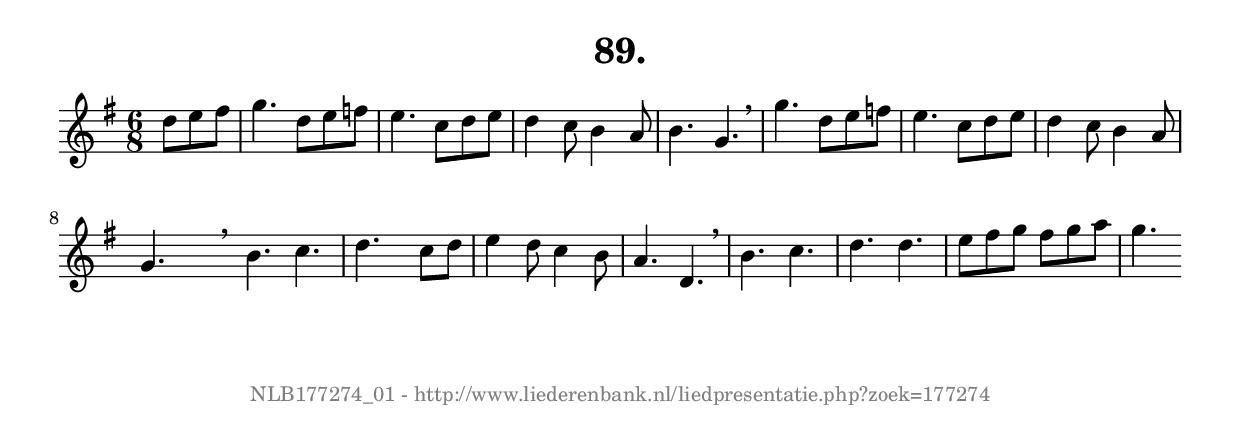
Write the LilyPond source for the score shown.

%
% produced by wce2krn 1.64 (7 June 2014)
%
\version"2.16"
#(append! paper-alist '(("long" . (cons (* 210 mm) (* 2000 mm)))))
#(set-default-paper-size "long")
sb = {\breathe}
mBreak = {\breathe }
bBreak = {\breathe }
x = {\once\override NoteHead #'style = #'cross }
gl=\glissando
itime={\override Staff.TimeSignature #'stencil = ##f }
ficta = {\once\set suggestAccidentals = ##t}
fine = {\once\override Score.RehearsalMark #'self-alignment-X = #1 \mark \markup {\italic{Fine}}}
dc = {\once\override Score.RehearsalMark #'self-alignment-X = #1 \mark \markup {\italic{D.C.}}}
dcf = {\once\override Score.RehearsalMark #'self-alignment-X = #1 \mark \markup {\italic{D.C. al Fine}}}
dcc = {\once\override Score.RehearsalMark #'self-alignment-X = #1 \mark \markup {\italic{D.C. al Coda}}}
ds = {\once\override Score.RehearsalMark #'self-alignment-X = #1 \mark \markup {\italic{D.S.}}}
dsf = {\once\override Score.RehearsalMark #'self-alignment-X = #1 \mark \markup {\italic{D.S. al Fine}}}
dsc = {\once\override Score.RehearsalMark #'self-alignment-X = #1 \mark \markup {\italic{D.S. al Coda}}}
pv = {\set Score.repeatCommands = #'((volta "1"))}
sv = {\set Score.repeatCommands = #'((volta "2"))}
tv = {\set Score.repeatCommands = #'((volta "3"))}
qv = {\set Score.repeatCommands = #'((volta "4"))}
xv = {\set Score.repeatCommands = #'((volta #f))}
\header{ tagline = ""
title = "89."
}
\score {{
\key g \major
\relative g'
{
\set melismaBusyProperties = #'()
\partial 32*12
\time 6/8
\tempo 4=120
\override Score.MetronomeMark #'transparent = ##t
\override Score.RehearsalMark #'break-visibility = #(vector #t #t #f)
d'8 e fis g4. d8 e f e4. c8 d e d4 c8 b4 a8 b4. g \sb g'4. d8 e f e4. c8 d e d4 c8 b4 a8 g4. s4. \bar ":|:" \bBreak
b4. c d s8 c8 d e4 d8 c4 b8 a4. d, \sb b' c d d e8 fis g fis g a g4. \bar ":|"
 }}
 \midi { }
 \layout {
            indent = 0.0\cm
}
}
\markup { \vspace #0 } \markup { \with-color #grey \fill-line { \center-column { \smaller "NLB177274_01 - http://www.liederenbank.nl/liedpresentatie.php?zoek=177274" } } }
